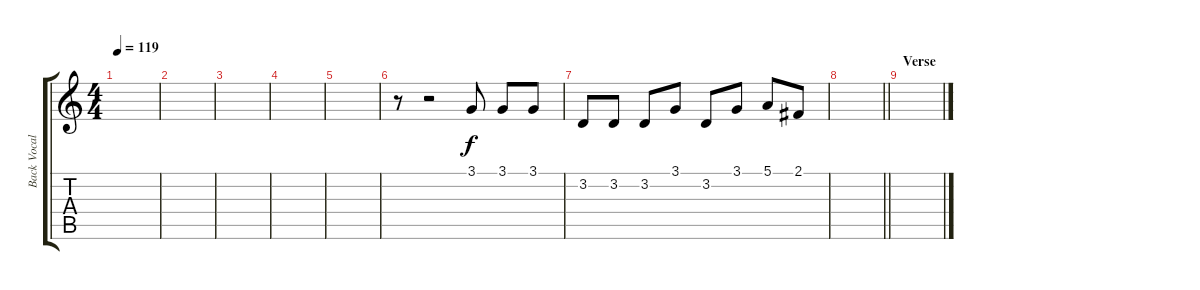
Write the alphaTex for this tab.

\track ("Back Vocals" "Back Vocal") {instrument oboe}
\staff {score tabs}
\tuning (E4 B3 G3 D3 A2 E2) {hide}
\ts (4 4)
\tempo 119
\clef g2
\ks c
|
|
|
|
|
r.8 r.2 3.1.8 3.1.8 3.1.8 |
3.2.8 3.2.8 3.2.8 3.1.8 3.2.8 3.1.8 5.1.8 2.1.8 |
\barLineRight lightlight
|
\section ("" "Verse")
